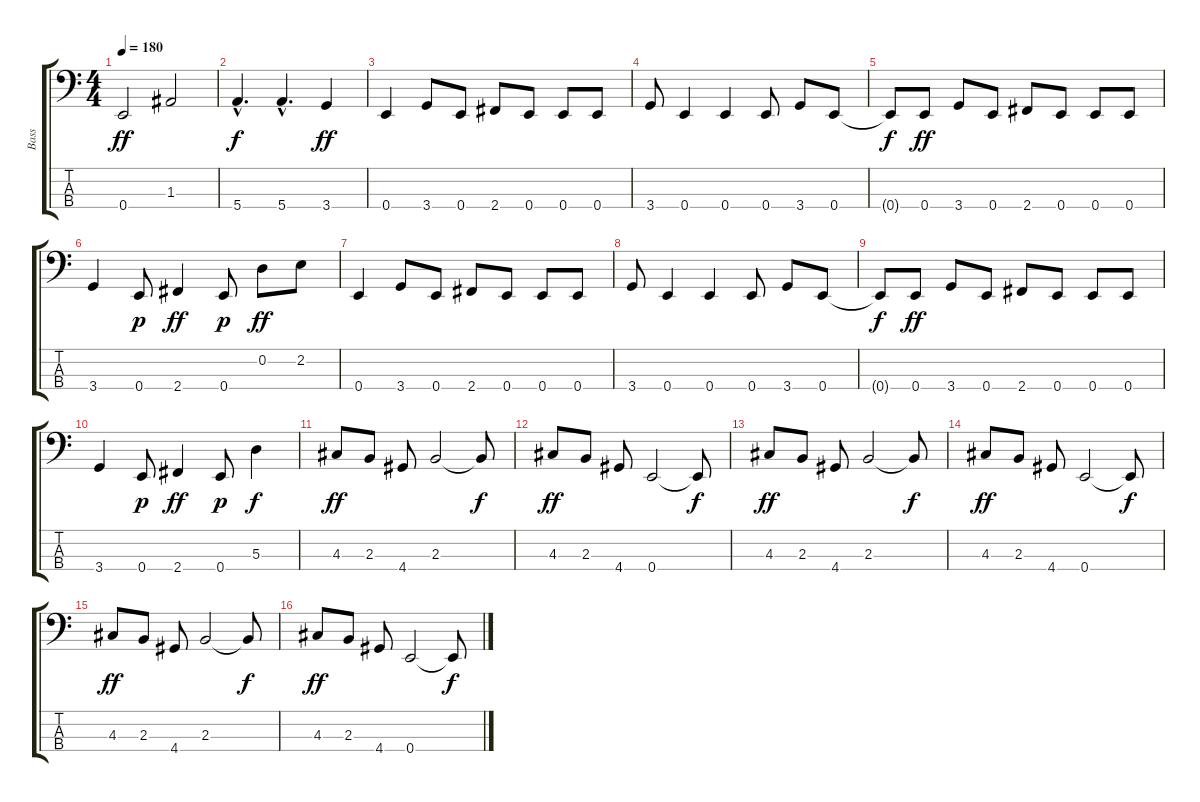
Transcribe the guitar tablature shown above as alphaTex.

\track ("Bass" "Bass") {instrument electricbasspick}
\staff {score tabs}
\tuning (G2 D2 A1 E1) {hide}
\ts (4 4)
\tempo 180
\clef f4
\ks c
0.4.2{dy ff} 1.3.2 |
5.4{hac}.4{d dy f} 5.4{hac}.4{d} 3.4.4{dy ff} |
0.4.4 3.4.8 0.4.8 2.4.8 0.4.8 0.4.8 0.4.8 |
3.4.8 0.4.4 0.4.4 0.4.8 3.4.8 0.4.8 |
0.4{t}.8{dy f} 0.4.8{dy ff} 3.4.8 0.4.8 2.4.8 0.4.8 0.4.8 0.4.8 |
3.4.4 0.4.8{dy p} 2.4.4{dy ff} 0.4.8{dy p} 0.2.8{dy ff} 2.2.8 |
0.4.4 3.4.8 0.4.8 2.4.8 0.4.8 0.4.8 0.4.8 |
3.4.8 0.4.4 0.4.4 0.4.8 3.4.8 0.4.8 |
0.4{t}.8{dy f} 0.4.8{dy ff} 3.4.8 0.4.8 2.4.8 0.4.8 0.4.8 0.4.8 |
3.4.4 0.4.8{dy p} 2.4.4{dy ff} 0.4.8{dy p} 5.3.4{dy f} |
4.3.8{dy ff} 2.3.8 4.4.8 2.3.2 2.3{t}.8{dy f} |
4.3.8{dy ff} 2.3.8 4.4.8 0.4.2 0.4{t}.8{dy f} |
4.3.8{dy ff} 2.3.8 4.4.8 2.3.2 2.3{t}.8{dy f} |
4.3.8{dy ff} 2.3.8 4.4.8 0.4.2 0.4{t}.8{dy f} |
4.3.8{dy ff} 2.3.8 4.4.8 2.3.2 2.3{t}.8{dy f} |
4.3.8{dy ff} 2.3.8 4.4.8 0.4.2 0.4{t}.8{dy f}
